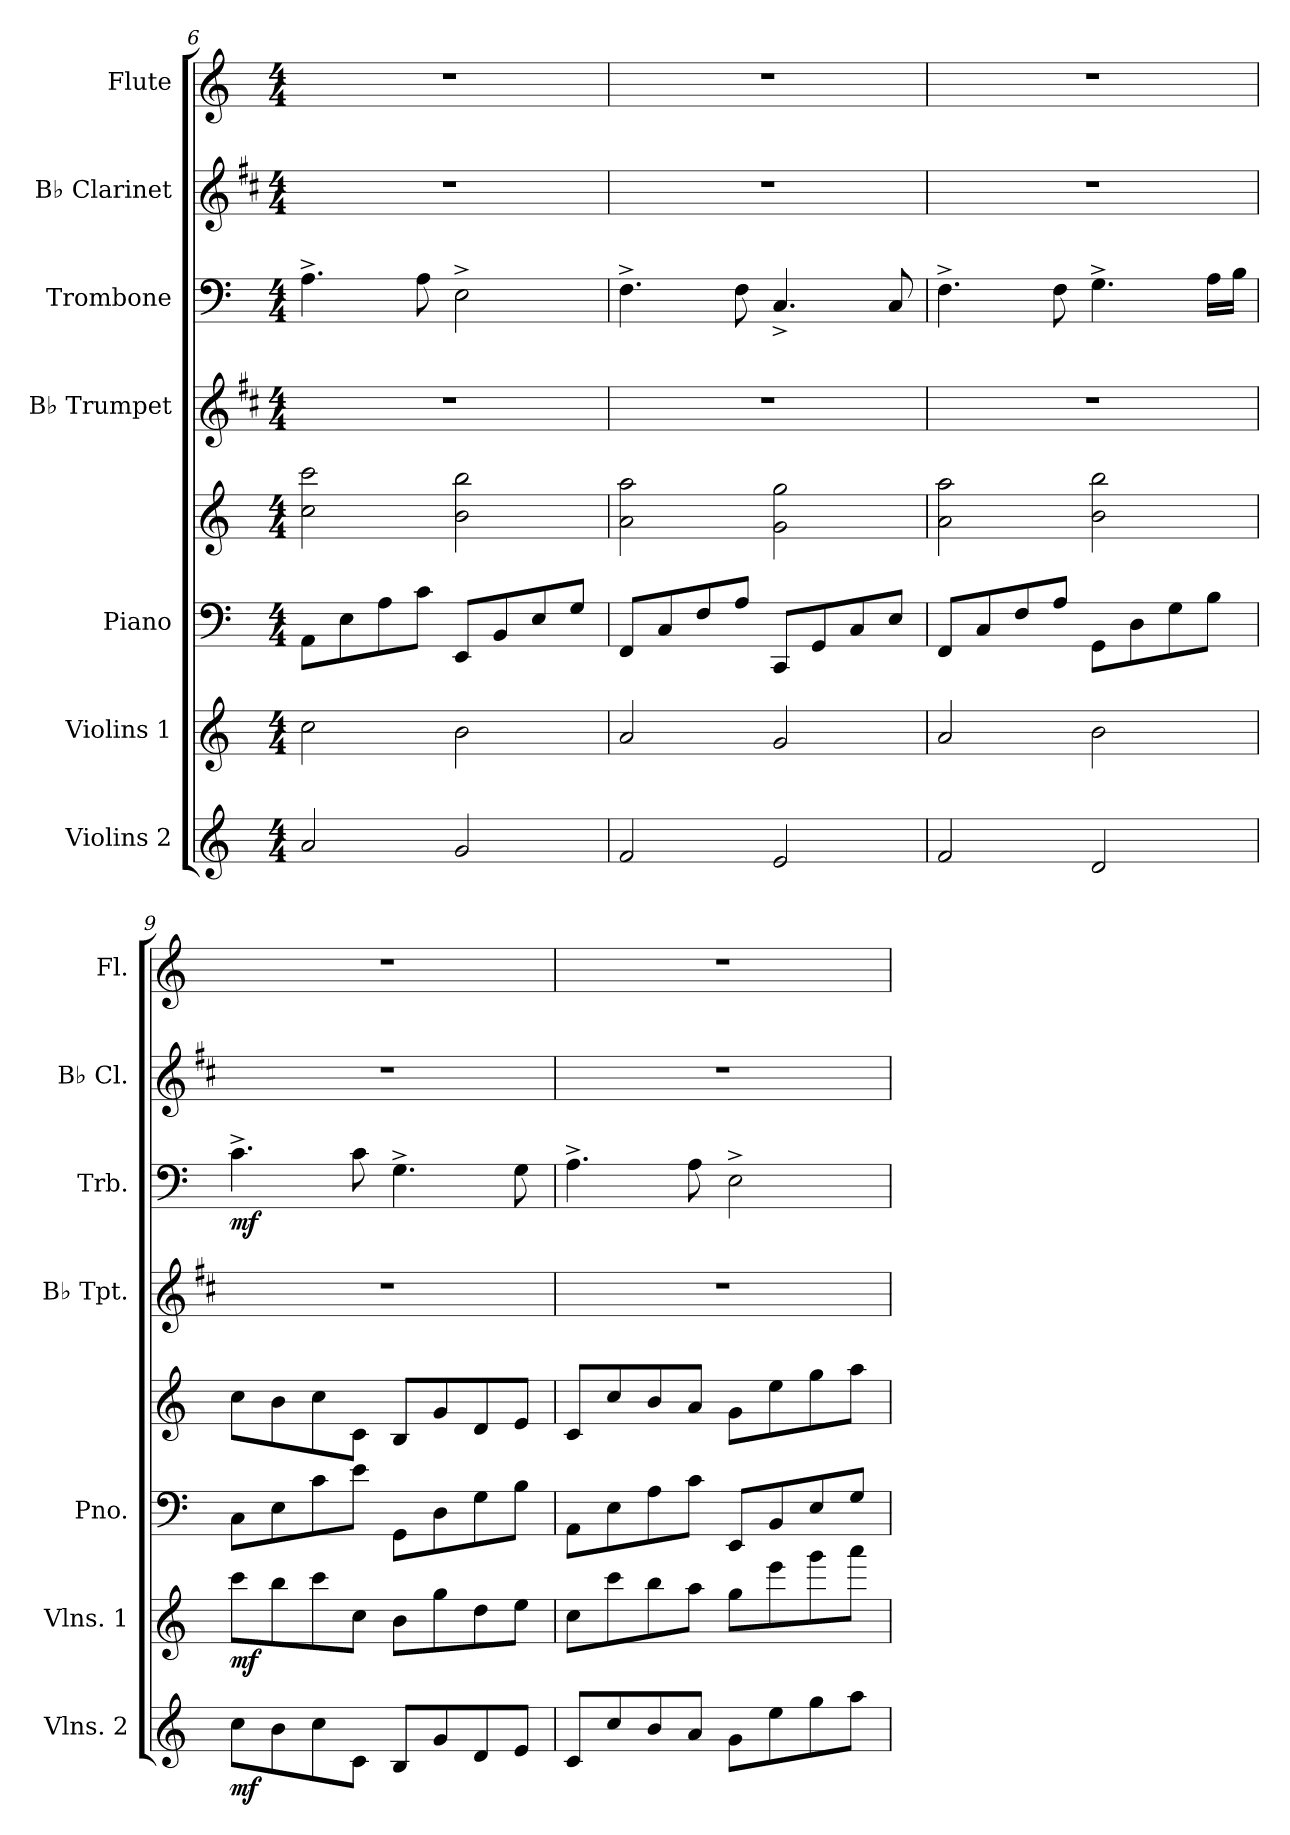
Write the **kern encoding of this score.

**kern	**dynam	**kern	**dynam	**kern	**kern	**kern	**kern	**dynam	**kern	**kern
*part7	*part7	*part6	*part6	*part5	*part5	*part4	*part3	*part3	*part2	*part1
*staff8	*staff8	*staff7	*staff7	*staff6	*staff5	*staff4	*staff3	*staff3	*staff2	*staff1
*I"Violins 2	*	*I"Violins 1	*	*I"Piano	*	*I"B♭ Trumpet	*I"Trombone	*	*I"B♭ Clarinet	*I"Flute
*I'Vlns. 2	*	*I'Vlns. 1	*	*I'Pno.	*	*I'B♭ Tpt.	*I'Trb.	*	*I'B♭ Cl.	*I'Fl.
*clefG2	*	*clefG2	*	*clefF4	*clefG2	*clefG2	*clefF4	*	*clefG2	*clefG2
*	*	*	*	*	*	*ITrd1c2	*	*	*ITrd1c2	*
*k[]	*	*k[]	*	*k[]	*k[]	*k[]	*k[]	*	*k[]	*k[]
*C:	*	*C:	*	*C:	*C:	*C:	*C:	*	*C:	*C:
*M4/4	*	*M4/4	*	*M4/4	*M4/4	*M4/4	*M4/4	*	*M4/4	*M4/4
=6	=6	=6	=6	=6	=6	=6	=6	=6	=6	=6
2a/	.	2cc\	.	8AA\L	2cc\ 2ccc\	1r	4.A^\	.	1r	1r
.	.	.	.	8E\	.	.	.	.	.	.
.	.	.	.	8A\	.	.	.	.	.	.
.	.	.	.	8c\J	.	.	8A\	.	.	.
2g/	.	2b\	.	8EE/L	2b\ 2bb\	.	2E^\	.	.	.
.	.	.	.	8BB/	.	.	.	.	.	.
.	.	.	.	8E/	.	.	.	.	.	.
.	.	.	.	8G/J	.	.	.	.	.	.
=7	=7	=7	=7	=7	=7	=7	=7	=7	=7	=7
2f/	.	2a/	.	8FF/L	2a\ 2aa\	1r	4.F^\	.	1r	1r
.	.	.	.	8C/	.	.	.	.	.	.
.	.	.	.	8F/	.	.	.	.	.	.
.	.	.	.	8A/J	.	.	8F\	.	.	.
2e/	.	2g/	.	8CC/L	2g\ 2gg\	.	4.C^/	.	.	.
.	.	.	.	8GG/	.	.	.	.	.	.
.	.	.	.	8C/	.	.	.	.	.	.
.	.	.	.	8E/J	.	.	8C/	.	.	.
=8	=8	=8	=8	=8	=8	=8	=8	=8	=8	=8
2f/	.	2a/	.	8FF/L	2a\ 2aa\	1r	4.F^\	.	1r	1r
.	.	.	.	8C/	.	.	.	.	.	.
.	.	.	.	8F/	.	.	.	.	.	.
.	.	.	.	8A/J	.	.	8F\	.	.	.
2d/	.	2b\	.	8GG\L	2b\ 2bb\	.	4.G^\	.	.	.
.	.	.	.	8D\	.	.	.	.	.	.
.	.	.	.	8G\	.	.	.	.	.	.
.	.	.	.	8B\J	.	.	16A\LL	.	.	.
.	.	.	.	.	.	.	16B\JJ	.	.	.
!!LO:PB:g=z
=9	=9	=9	=9	=9	=9	=9	=9	=9	=9	=9
!	!LO:DY:b	!	!LO:DY:b	!	!	!	!	!LO:DY:b	!	!
8cc\L	mf	8ccc\L	mf	8C\L	8cc\L	1r	4.c^\	mf	1r	1r
8b\	.	8bb\	.	8E\	8b\	.	.	.	.	.
8cc\	.	8ccc\	.	8c\	8cc\	.	.	.	.	.
8c\J	.	8cc\J	.	8e\J	8c\J	.	8c\	.	.	.
8B/L	.	8b\L	.	8GG\L	8B/L	.	4.G^\	.	.	.
8g/	.	8gg\	.	8D\	8g/	.	.	.	.	.
8d/	.	8dd\	.	8G\	8d/	.	.	.	.	.
8e/J	.	8ee\J	.	8B\J	8e/J	.	8G\	.	.	.
=10	=10	=10	=10	=10	=10	=10	=10	=10	=10	=10
8c/L	.	8cc\L	.	8AA\L	8c/L	1r	4.A^\	.	1r	1r
8cc/	.	8ccc\	.	8E\	8cc/	.	.	.	.	.
8b/	.	8bb\	.	8A\	8b/	.	.	.	.	.
8a/J	.	8aa\J	.	8c\J	8a/J	.	8A\	.	.	.
8g\L	.	8gg\L	.	8EE/L	8g\L	.	2E^\	.	.	.
8ee\	.	8eee\	.	8BB/	8ee\	.	.	.	.	.
8gg\	.	8ggg\	.	8E/	8gg\	.	.	.	.	.
8aa\J	.	8aaa\J	.	8G/J	8aa\J	.	.	.	.	.
=	=	=	=	=	=	=	=	=	=	=
*-	*-	*-	*-	*-	*-	*-	*-	*-	*-	*-
